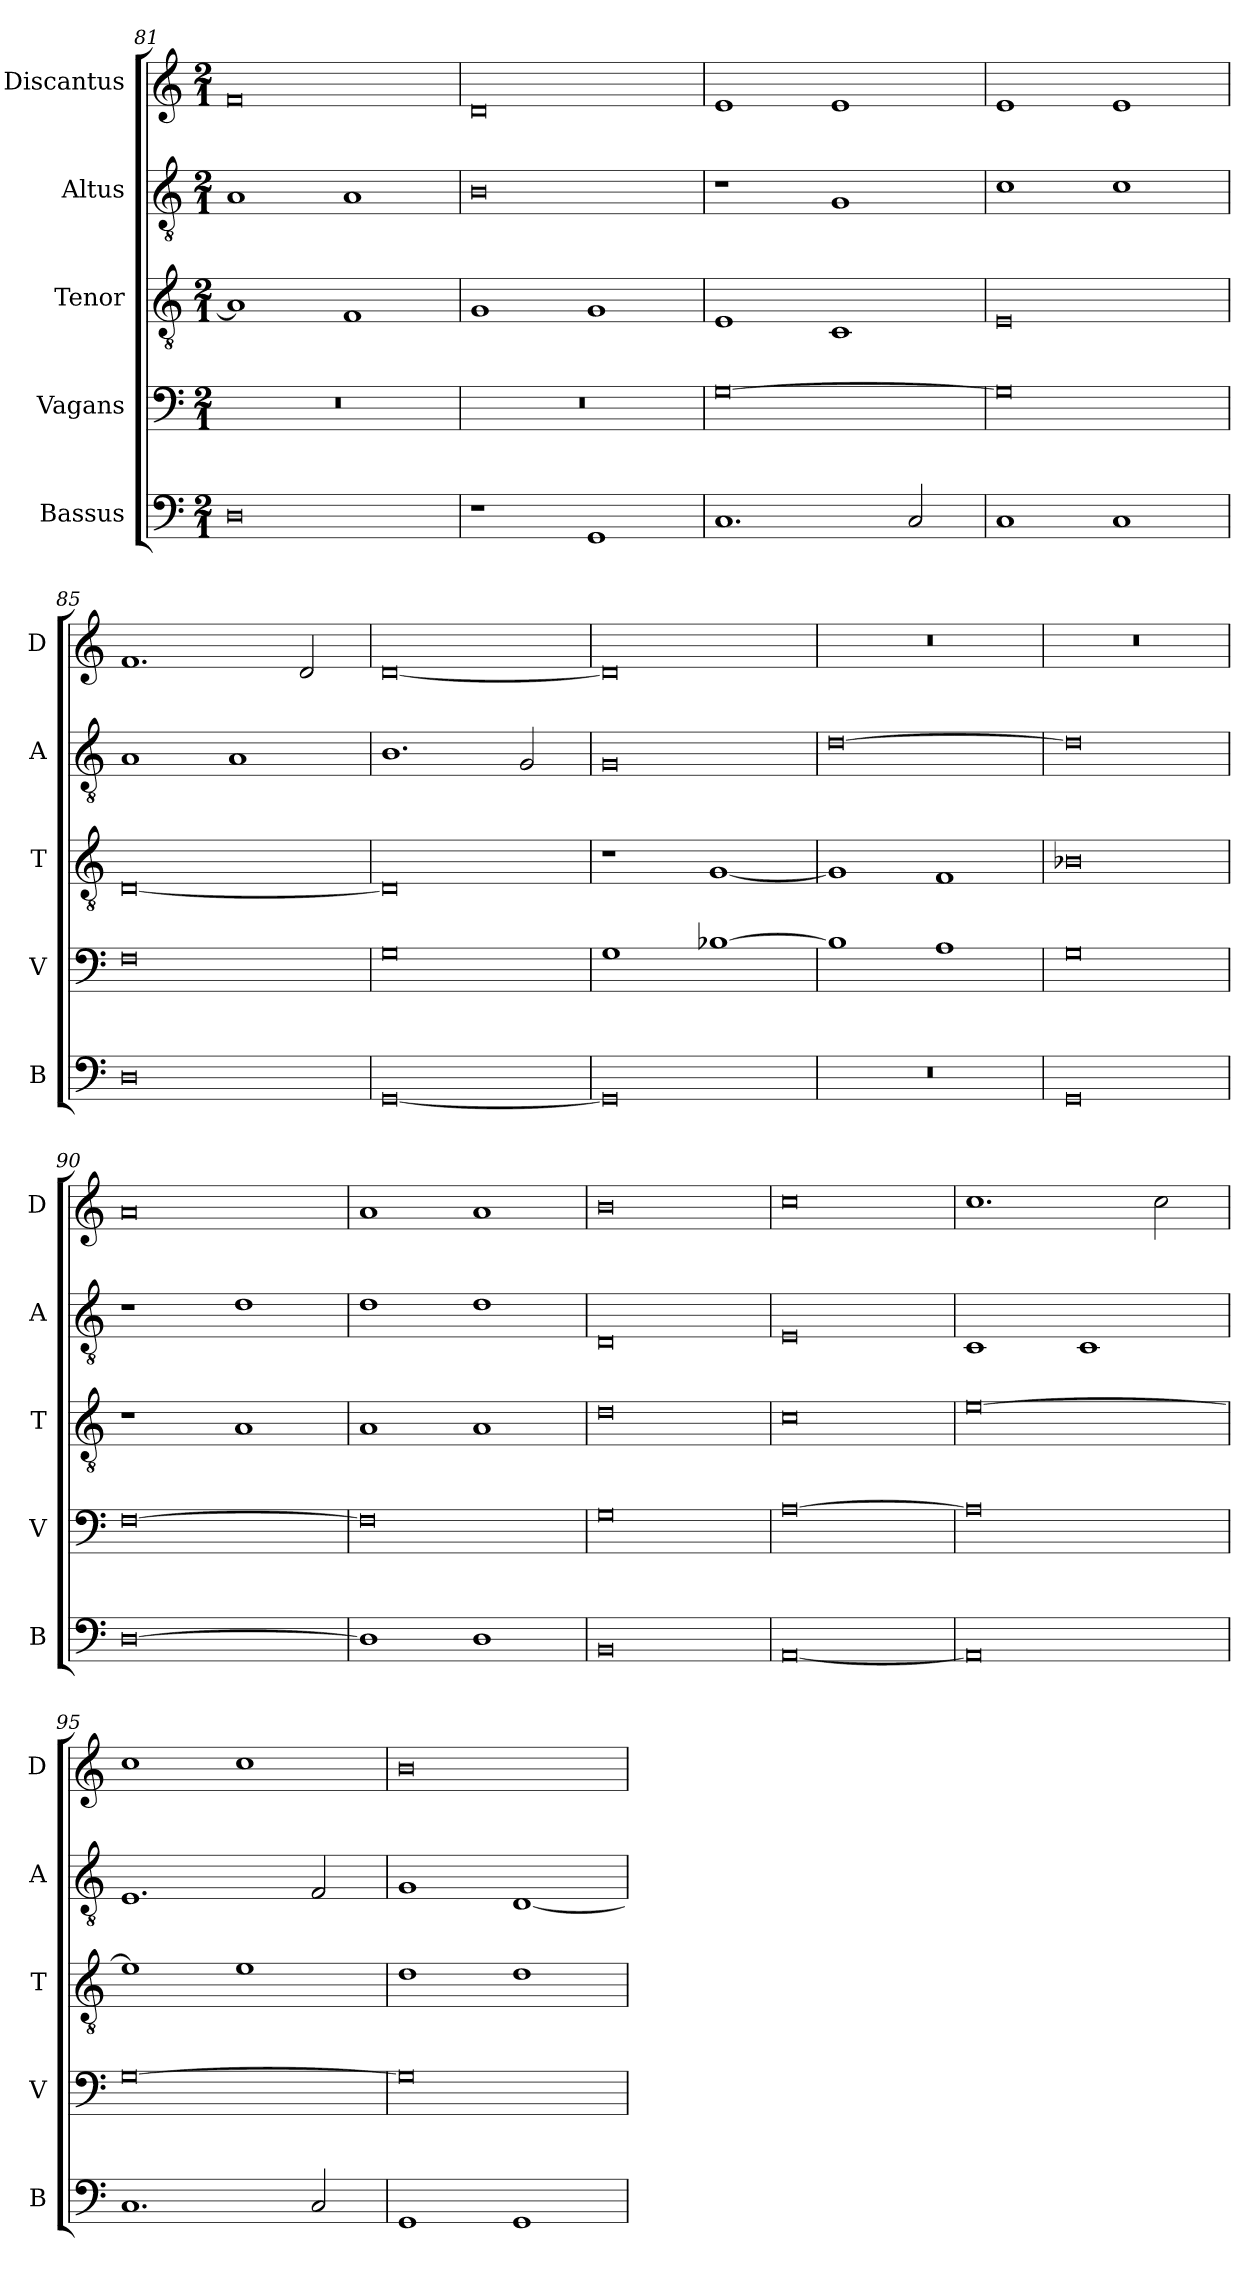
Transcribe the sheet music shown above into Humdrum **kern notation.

**kern	**kern	**kern	**kern	**kern
*part5	*part4	*part3	*part2	*part1
*staff5	*staff4	*staff3	*staff2	*staff1
*I"Bassus	*I"Vagans	*I"Tenor	*I"Altus	*I"Discantus
*I'B	*I'V	*I'T	*I'A	*I'D
*clefF4	*clefF4	*clefGv2	*clefGv2	*clefG2
*k[]	*k[]	*k[]	*k[]	*k[]
*M2/1	*M2/1	*M2/1	*M2/1	*M2/1
=81	=81	=81	=81	=81
0D	0r	1A]	1A	0f
.	.	1F	1A	.
=82	=82	=82	=82	=82
1r	0r	1G	0B	0d
1GG	.	1G	.	.
=83	=83	=83	=83	=83
1.C	[0G	1E	1r	1e
.	.	1C	1G	1e
2C/	.	.	.	.
=84	=84	=84	=84	=84
1C	0G]	0E	1c	1e
1C	.	.	1c	1e
=85	=85	=85	=85	=85
0D	0F	[0D	1A	1.f
.	.	.	1A	.
.	.	.	.	2d/
=86	=86	=86	=86	=86
[0GG	0G	0D]	1.B	[0d
.	.	.	2G/	.
=87	=87	=87	=87	=87
0GG]	1G	1r	0G	0d]
.	[1B-X	[1G	.	.
=88	=88	=88	=88	=88
0r	1B-]	1G]	[0d	0r
.	1A	1F	.	.
=89	=89	=89	=89	=89
0GG	0G	0B-X	0d]	0r
=90	=90	=90	=90	=90
[0D	[0F	1r	1r	0a
.	.	1A	1d	.
=91	=91	=91	=91	=91
1D]	0F]	1A	1d	1a
1D	.	1A	1d	1a
=92	=92	=92	=92	=92
0BB	0G	0d	0D	0b
=93	=93	=93	=93	=93
[0AA	[0A	0c	0E	0cc
=94	=94	=94	=94	=94
0AA]	0A]	[0e	1C	1.cc
.	.	.	1C	.
.	.	.	.	2cc\
=95	=95	=95	=95	=95
1.C	[0G	1e]	1.E	1cc
.	.	1e	.	1cc
2C/	.	.	2F/	.
=96	=96	=96	=96	=96
1GG	0G]	1d	1G	0b
1GG	.	1d	[1D	.
=	=	=	=	=
*-	*-	*-	*-	*-
